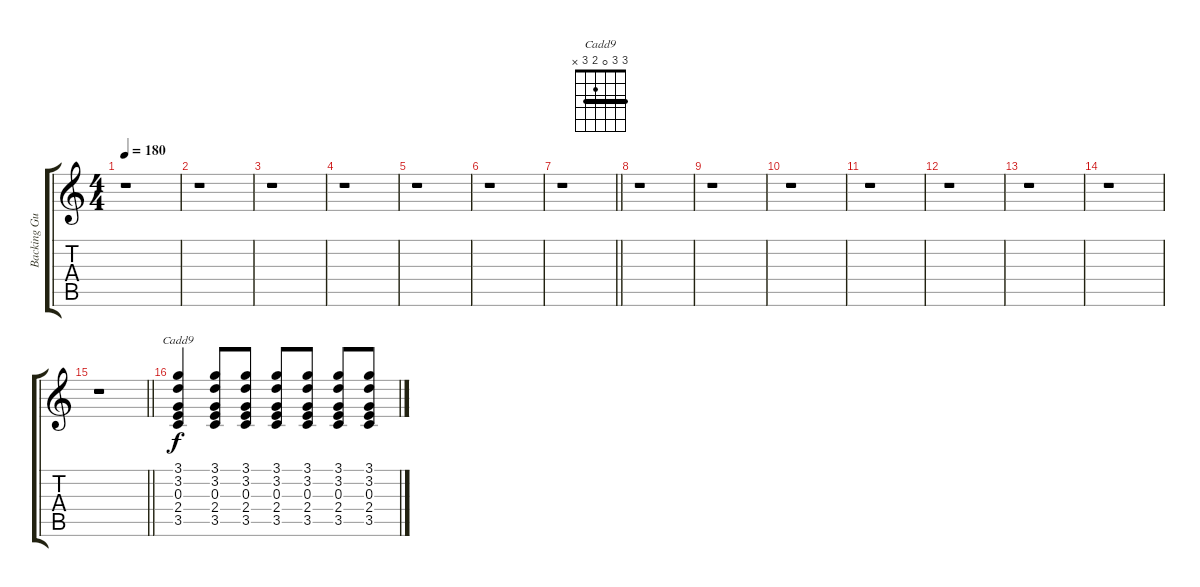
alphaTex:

\track ("Backing Guitar" "Backing Gu") {instrument electricguitarclean}
\staff {score tabs}
\tuning (E4 B3 G3 D3 A2 E2) {hide}
\chord ("Cadd9" 3 3 0 2 3 x) {barre 3}
\ts (4 4)
\tempo 180
\clef g2
\ks c
r.1{dy f} |
r.1 |
r.1 |
r.1 |
r.1 |
r.1 |
\barLineRight lightlight
r.1 |
r.1 |
r.1 |
r.1 |
r.1 |
r.1 |
r.1 |
r.1 |
\barLineRight lightlight
r.1 |
(3.1 3.2 0.3 2.4 3.5).4{ch "Cadd9"} (3.1 3.2 0.3 2.4 3.5).8 (3.1 3.2 0.3 2.4 3.5).8 (3.1 3.2 0.3 2.4 3.5).8 (3.1 3.2 0.3 2.4 3.5).8 (3.1 3.2 0.3 2.4 3.5).8 (3.1 3.2 0.3 2.4 3.5).8
